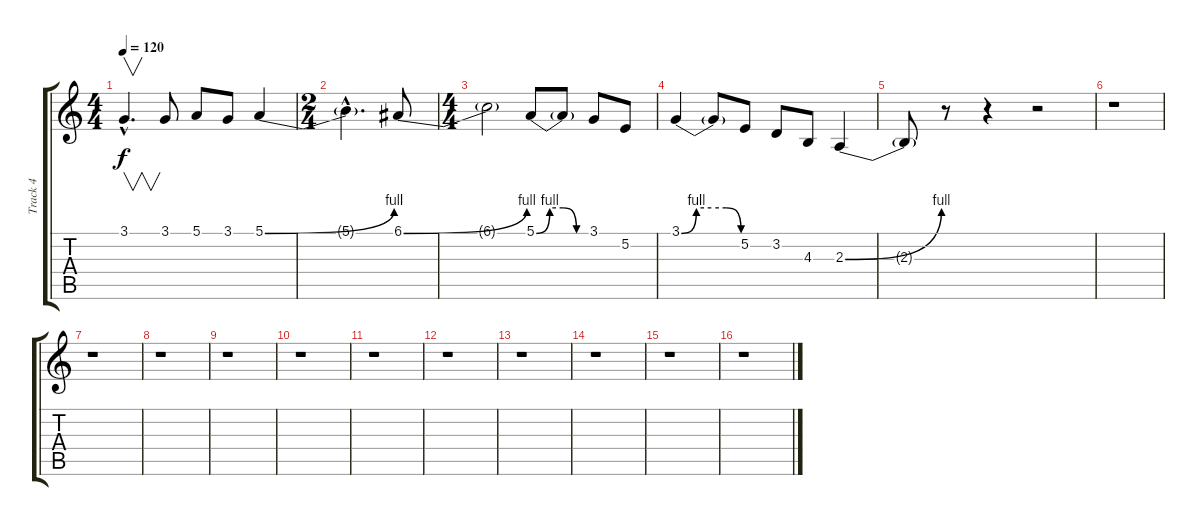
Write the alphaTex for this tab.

\track ("Track 4" "Track 4") {instrument lead2sawtooth}
\staff {score tabs}
\tuning (E4 B3 G3 D3 A2 E2) {hide}
\ts (4 4)
\tempo 120
\clef g2
\ks c
3.1{hac}.4{v d dy f} 3.1.8 5.1.8 3.1.8 5.1{be (bend 0 0 60 4)}.4 |
\ts (2 4)
5.1{hac t}.4{d} 6.1{be (bend 0 0 60 4)}.8 |
\ts (4 4)
6.1{t}.2 5.1{be (custom 0 0 15 4 30 4 45 0 60 0)}.8 5.1{t}.8 3.1.8 5.2.8 |
3.1{be (custom 0 0 15 4 30 4 45 4 60 0)}.4 3.1{t}.8 5.2.8 3.2.8 4.3.8 2.3{be (bend 0 0 60 4)}.4 |
2.3{t}.8 r.8 r.4 r.2 |
r.1 |
r.1 |
r.1 |
r.1 |
r.1 |
r.1 |
r.1 |
r.1 |
r.1 |
r.1 |
r.1
